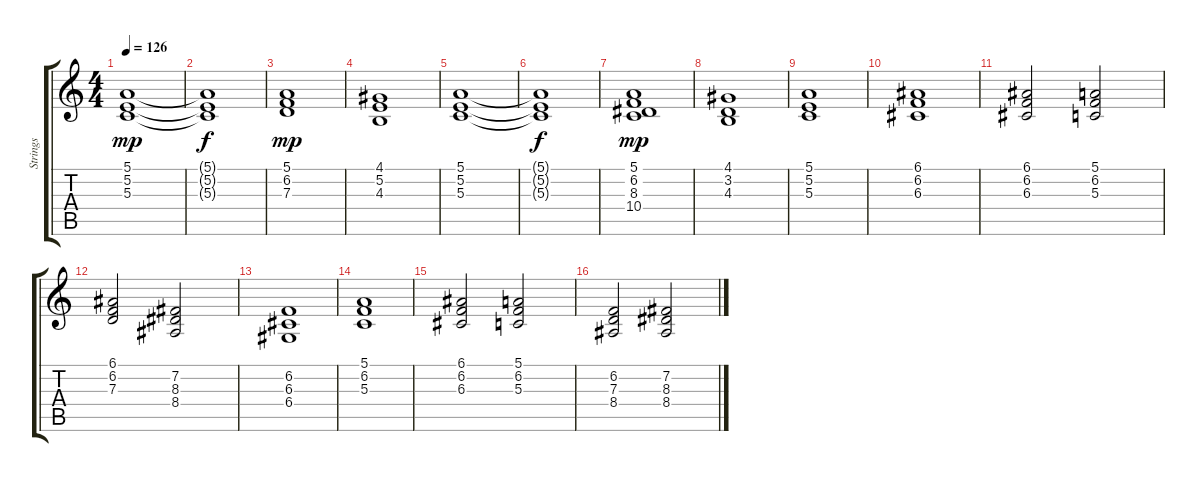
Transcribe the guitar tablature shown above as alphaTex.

\track ("Strings" "Strings") {instrument stringensemble1}
\staff {score tabs}
\tuning (E4 B3 G3 D3 A2 E2) {hide}
\ts (4 4)
\tempo 126
\clef g2
\ks c
(5.1 5.2 5.3).1{dy mp} |
(5.1{t} 5.2{t} 5.3{t}).1{dy f} |
(5.1 6.2 7.3).1{dy mp} |
(4.1 5.2 4.3).1 |
(5.1 5.2 5.3).1 |
(5.1{t} 5.2{t} 5.3{t}).1{dy f} |
(5.1 6.2 8.3 10.4).1{dy mp} |
(4.1 3.2 4.3).1 |
(5.1 5.2 5.3).1 |
(6.1 6.2 6.3).1 |
(6.1 6.2 6.3).2 (5.1 6.2 5.3).2 |
(6.1 6.2 7.3).2 (7.2 8.3 8.4).2 |
(6.2 6.3 6.4).1 |
(5.1 6.2 5.3).1 |
(6.1 6.2 6.3).2 (5.1 6.2 5.3).2 |
(6.2 7.3 8.4).2 (7.2 8.3 8.4).2
